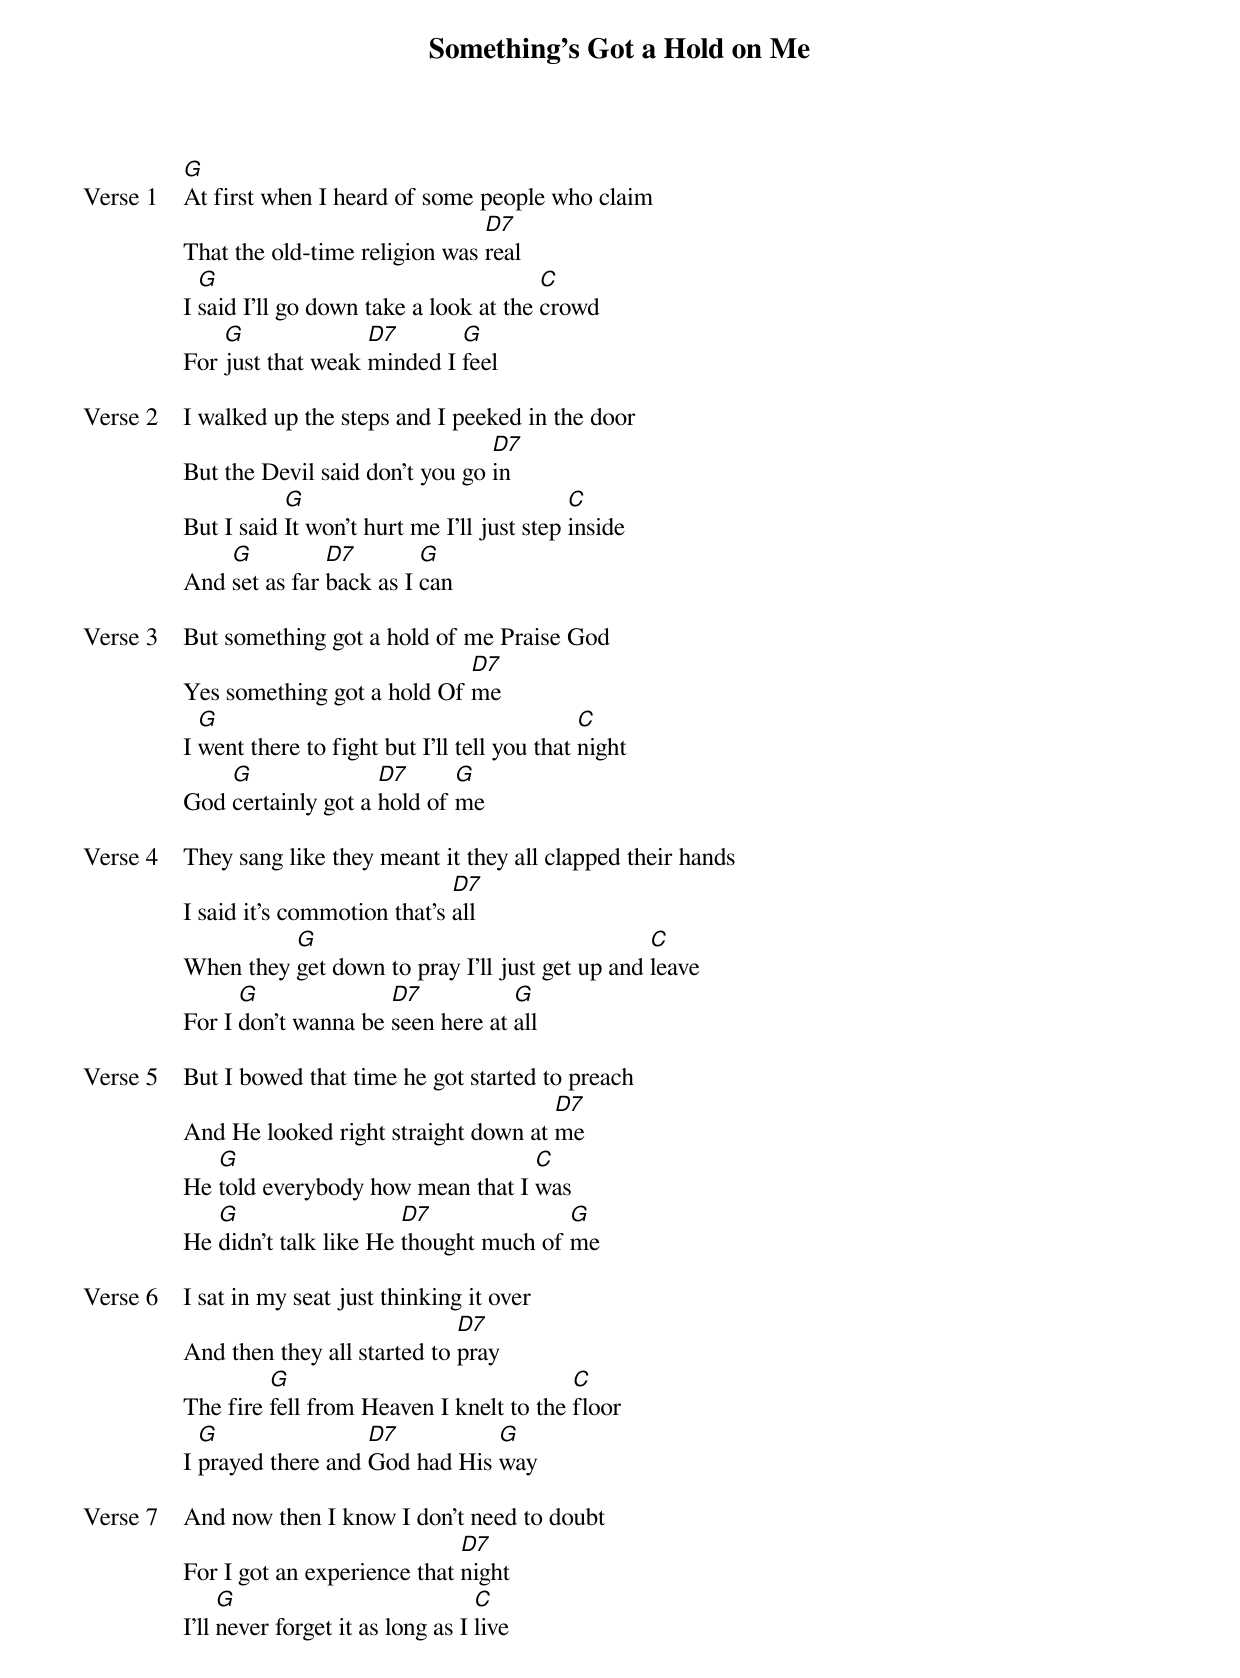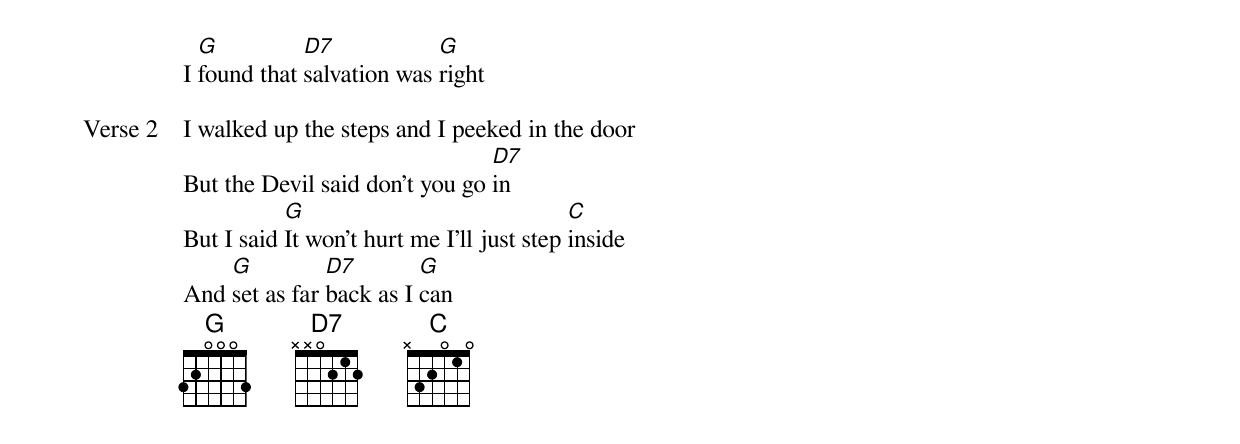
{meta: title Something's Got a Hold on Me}
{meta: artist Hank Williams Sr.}
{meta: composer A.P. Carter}
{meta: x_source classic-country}
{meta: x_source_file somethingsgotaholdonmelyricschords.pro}
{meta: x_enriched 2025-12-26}

{start_of_verse: Verse 1}
[G]At first when I heard of some people who claim
That the old-time religion was [D7]real
I [G]said I'll go down take a look at the [C]crowd
For [G]just that weak [D7]minded I [G]feel
{end_of_verse}

{start_of_verse: Verse 2}
I walked up the steps and I peeked in the door
But the Devil said don't you go [D7]in
But I said [G]It won't hurt me I'll just step [C]inside
And [G]set as far [D7]back as I [G]can
{end_of_verse}

{start_of_verse: Verse 3}
But something got a hold of me Praise God
Yes something got a hold Of [D7]me
I [G]went there to fight but I'll tell you that [C]night
God [G]certainly got a [D7]hold of [G]me
{end_of_verse}

{start_of_verse: Verse 4}
They sang like they meant it they all clapped their hands
I said it's commotion that's [D7]all
When they [G]get down to pray I'll just get up and [C]leave
For I [G]don't wanna be [D7]seen here at [G]all
{end_of_verse}

{start_of_verse: Verse 5}
But I bowed that time he got started to preach
And He looked right straight down at [D7]me
He [G]told everybody how mean that I [C]was
He [G]didn't talk like He [D7]thought much of [G]me
{end_of_verse}

{start_of_verse: Verse 6}
I sat in my seat just thinking it over
And then they all started to [D7]pray
The fire [G]fell from Heaven I knelt to the [C]floor
I [G]prayed there and [D7]God had His [G]way
{end_of_verse}

{start_of_verse: Verse 7}
And now then I know I don't need to doubt
For I got an experience that [D7]night
I'll [G]never forget it as long as I [C]live
I [G]found that [D7]salvation was [G]right
{end_of_verse}

{start_of_verse: Verse 2}
I walked up the steps and I peeked in the door
But the Devil said don't you go [D7]in
But I said [G]It won't hurt me I'll just step [C]inside
And [G]set as far [D7]back as I [G]can
{end_of_verse}
